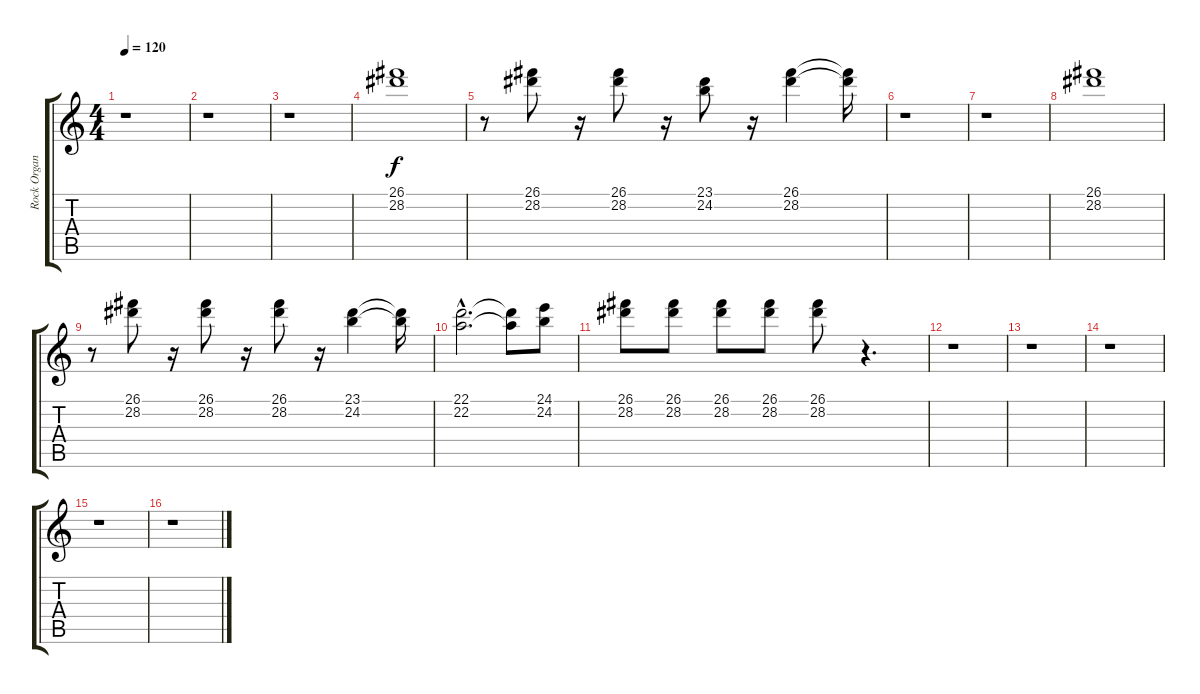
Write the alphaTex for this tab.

\track ("Rock Organ" "Rock Organ") {instrument rockorgan}
\staff {score tabs}
\tuning (E4 B3 G3 D3 A2 E2) {hide}
\ts (4 4)
\tempo 120
\clef g2
\ks c
r.1{dy f} |
r.1 |
r.1 |
(26.1 28.2).1 |
r.8 (26.1 28.2).8 r.16 (26.1 28.2).8 r.16 (23.1 24.2).8 r.16 (26.1 28.2).4 (26.1{t} 28.2{t}).16 |
r.1 |
r.1 |
(26.1 28.2).1 |
r.8 (26.1 28.2).8 r.16 (26.1 28.2).8 r.16 (26.1 28.2).8 r.16 (23.1 24.2).4 (23.1{t} 24.2{t}).16 |
(22.1{hac} 22.2{hac}).2{d} (22.1{t} 22.2{t}).8 (24.1 24.2).8 |
(26.1 28.2).8 (26.1 28.2).8 (26.1 28.2).8 (26.1 28.2).8 (26.1 28.2).8 r.4{d} |
r.1 |
r.1 |
r.1 |
r.1 |
r.1
